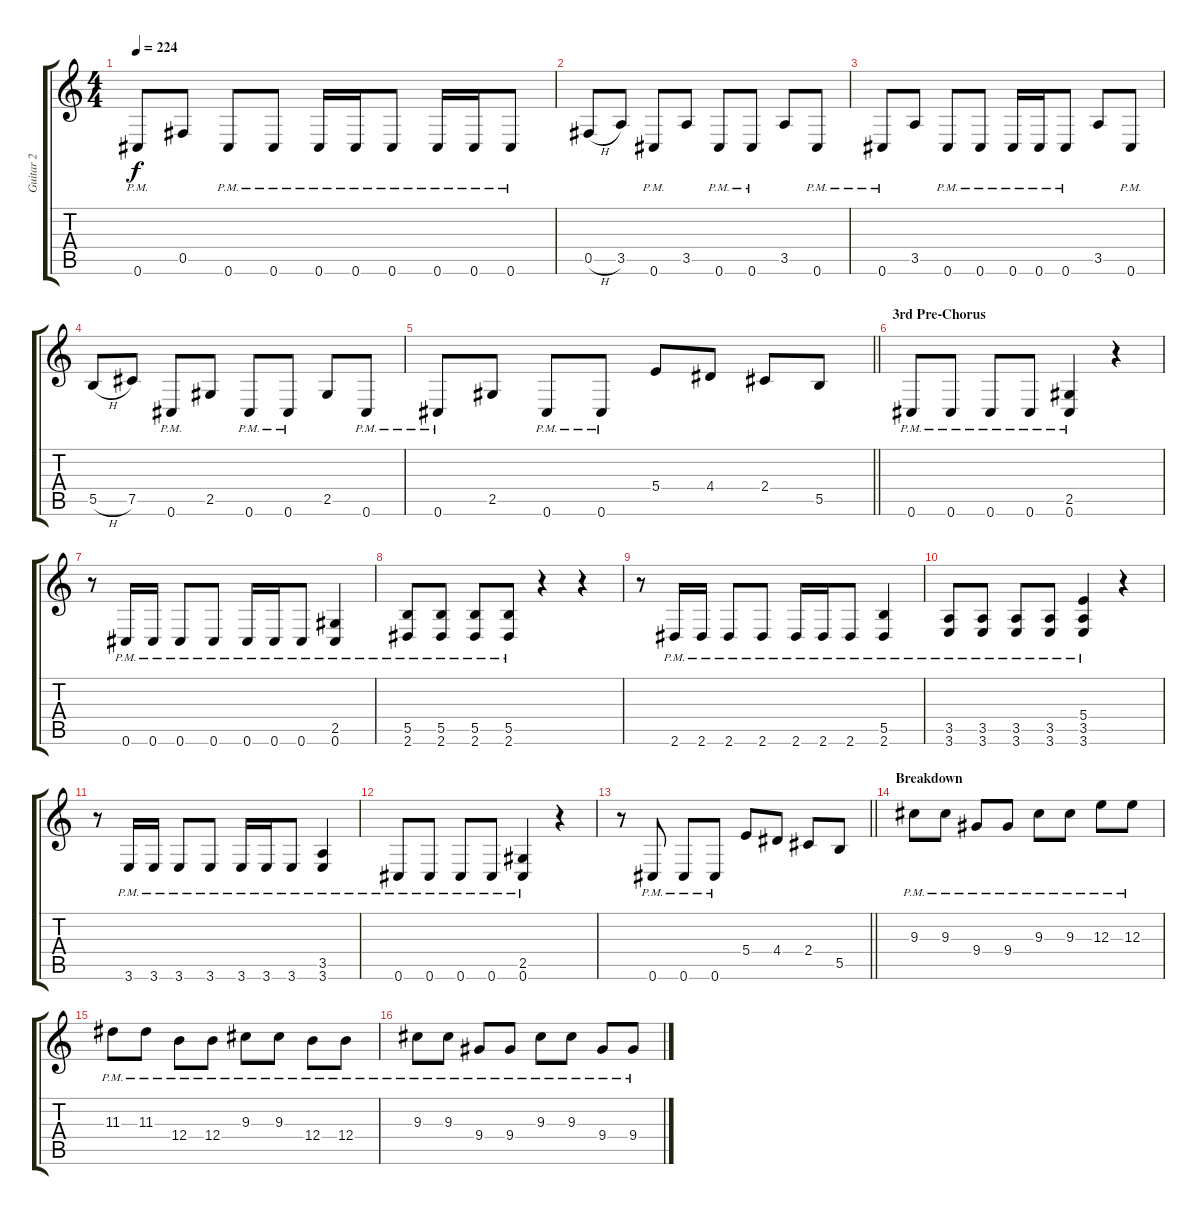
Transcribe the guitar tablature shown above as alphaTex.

\track ("Guitar 2" "Guitar 2") {instrument distortionguitar}
\staff {score tabs}
\tuning (Db4 Ab3 E3 B2 Gb2 Db2) {hide}
\ts (4 4)
\tempo 224
\clef g2
\ks c
0.6{pm}.8{dy f} 0.5.8 0.6{pm}.8 0.6{pm}.8 0.6{pm}.16 0.6{pm}.16 0.6{pm}.8 0.6{pm}.16 0.6{pm}.16 0.6{pm}.8 |
0.5{h}.8 3.5.8 0.6{pm}.8 3.5.8 0.6{pm}.8 0.6{pm}.8 3.5.8 0.6{pm}.8 |
0.6{pm}.8 3.5.8 0.6{pm}.8 0.6{pm}.8 0.6{pm}.16 0.6{pm}.16 0.6{pm}.8 3.5.8 0.6{pm}.8 |
5.5{h}.8 7.5.8 0.6{pm}.8 2.5.8 0.6{pm}.8 0.6{pm}.8 2.5.8 0.6{pm}.8 |
\barLineRight lightlight
0.6{pm}.8 2.5.8 0.6{pm}.8 0.6{pm}.8 5.4.8 4.4.8 2.4.8 5.5.8 |
\section ("" "3rd Pre-Chorus")
0.6{pm}.8 0.6{pm}.8 0.6{pm}.8 0.6{pm}.8 (2.5{pm} 0.6{pm}).4 r.4 |
r.8 0.6{pm}.16 0.6{pm}.16 0.6{pm}.8 0.6{pm}.8 0.6{pm}.16 0.6{pm}.16 0.6{pm}.8 (2.5{pm} 0.6{pm}).4 |
(5.5{pm} 2.6{pm}).8 (5.5{pm} 2.6{pm}).8 (5.5{pm} 2.6{pm}).8 (5.5{pm} 2.6{pm}).8 r.4 r.4 |
r.8 2.6{pm}.16 2.6{pm}.16 2.6{pm}.8 2.6{pm}.8 2.6{pm}.16 2.6{pm}.16 2.6{pm}.8 (5.5{pm} 2.6{pm}).4 |
(3.5{pm} 3.6{pm}).8 (3.5{pm} 3.6{pm}).8 (3.5{pm} 3.6{pm}).8 (3.5{pm} 3.6{pm}).8 (5.4{pm} 3.5{pm} 3.6{pm}).4 r.4 |
r.8 3.6{pm}.16 3.6{pm}.16 3.6{pm}.8 3.6{pm}.8 3.6{pm}.16 3.6{pm}.16 3.6{pm}.8 (3.5{pm} 3.6{pm}).4 |
0.6{pm}.8 0.6{pm}.8 0.6{pm}.8 0.6{pm}.8 (2.5{pm} 0.6{pm}).4 r.4 |
\barLineRight lightlight
r.8 0.6{pm}.8 0.6{pm}.8 0.6{pm}.8 5.4.8 4.4.8 2.4.8 5.5.8 |
\section ("" "Breakdown")
9.3{pm}.8{volume 8 balance 8 instrument distortionguitar} 9.3{pm}.8 9.4{pm}.8 9.4{pm}.8 9.3{pm}.8 9.3{pm}.8 12.3{pm}.8 12.3{pm}.8 |
11.3{pm}.8 11.3{pm}.8 12.4{pm}.8 12.4{pm}.8 9.3{pm}.8 9.3{pm}.8 12.4{pm}.8 12.4{pm}.8 |
9.3{pm}.8 9.3{pm}.8 9.4{pm}.8 9.4{pm}.8 9.3{pm}.8 9.3{pm}.8 9.4{pm}.8 9.4{pm}.8
